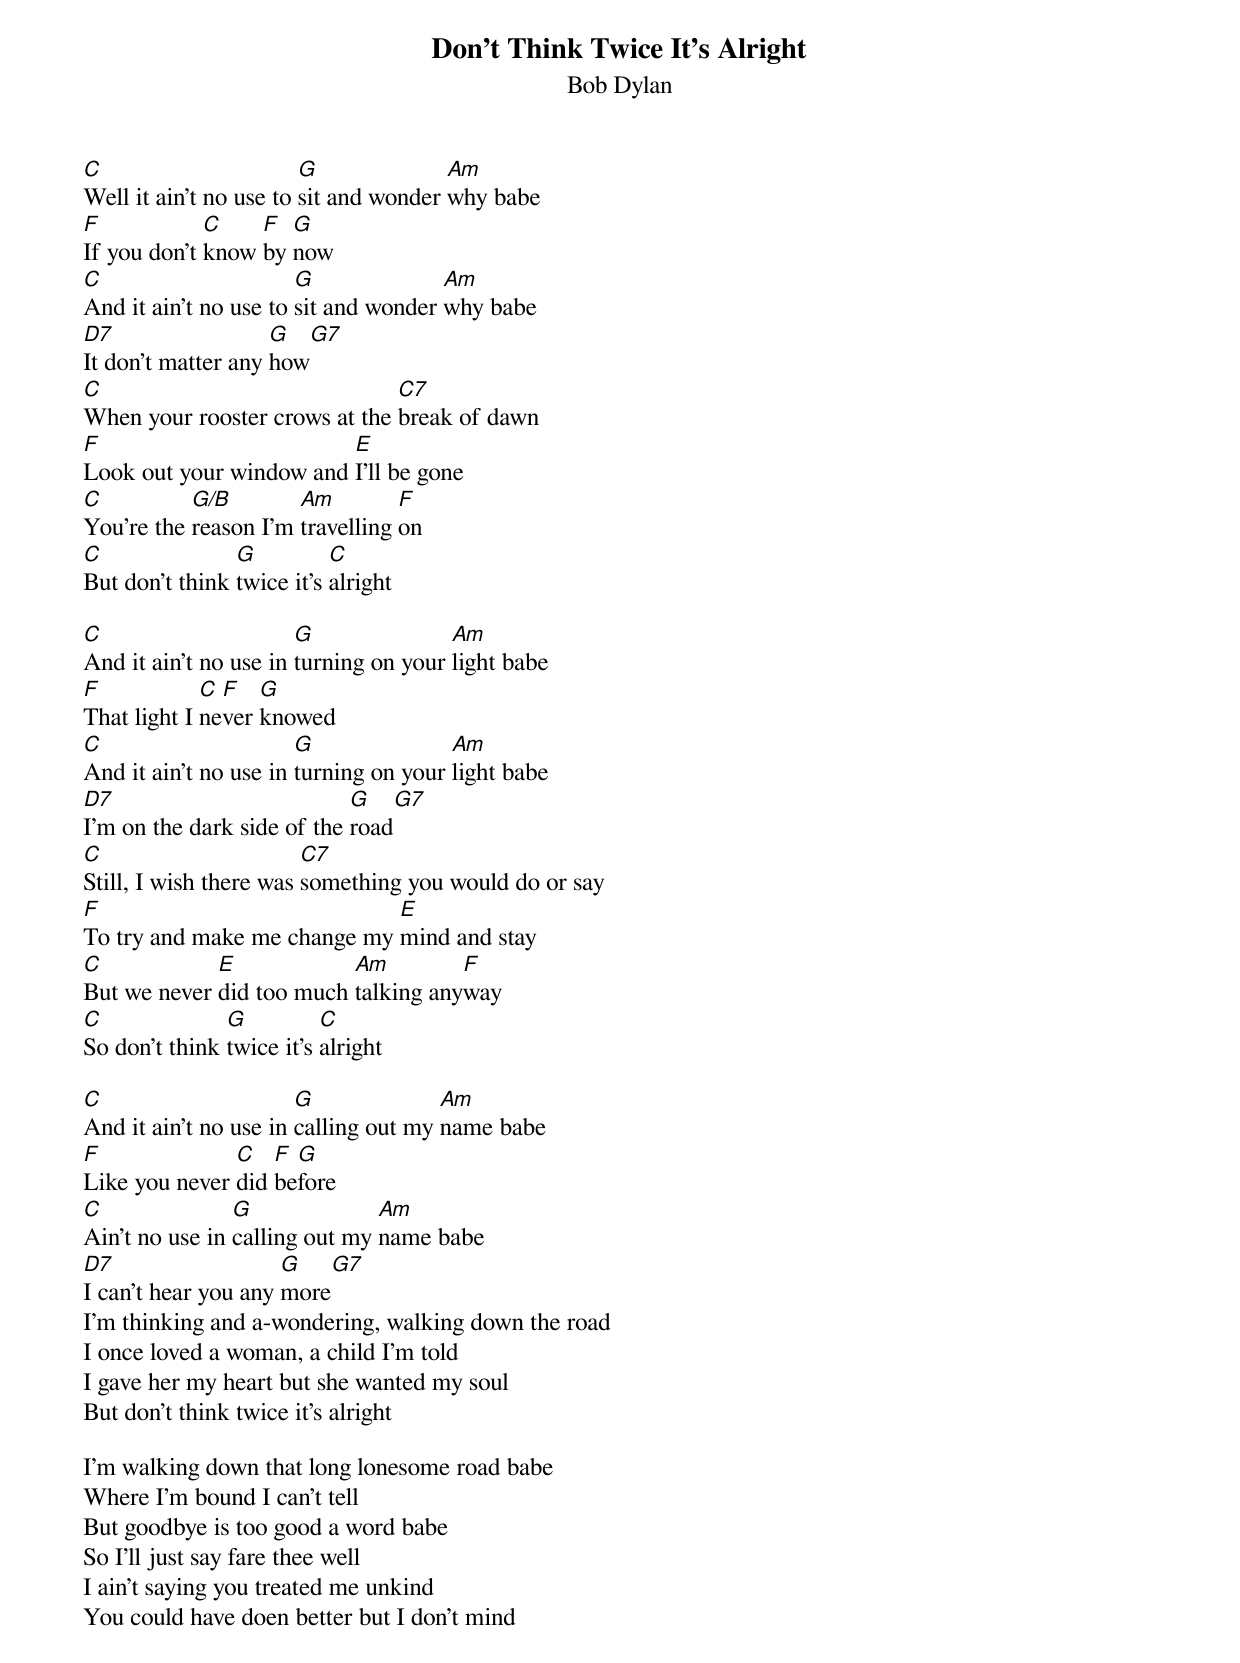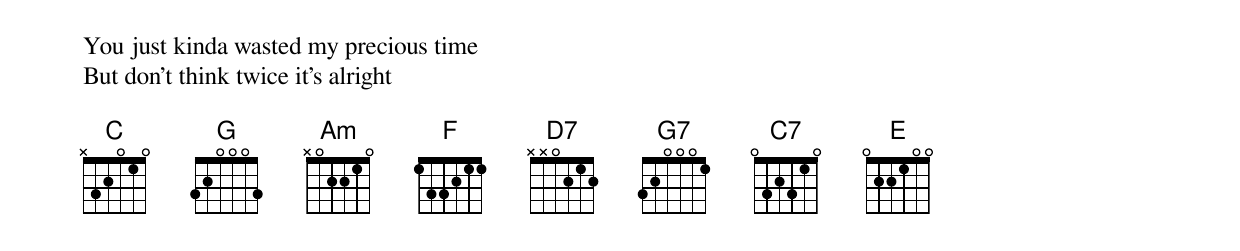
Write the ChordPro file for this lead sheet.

{t:Don't Think Twice It's Alright}
{st:Bob Dylan}

[C]Well it ain't no use to [G]sit and wonder [Am]why babe
[F]If you don't [C]know [F]by [G]now
[C]And it ain't no use to [G]sit and wonder [Am]why babe
[D7]It don't matter any [G]how[G7]
[C]When your rooster crows at the [C7]break of dawn
[F]Look out your window and [E]I'll be gone
[C]You're the [G/B]reason I'm [Am]travelling [F]on
[C]But don't think [G]twice it's [C]alright

[C]And it ain't no use in [G]turning on your [Am]light babe
[F]That light I [C]ne[F]ver [G]knowed
[C]And it ain't no use in [G]turning on your [Am]light babe
[D7]I'm on the dark side of the [G]road[G7]
[C]Still, I wish there was [C7]something you would do or say
[F]To try and make me change my [E]mind and stay
[C]But we never [E]did too much [Am]talking any[F]way
[C]So don't think [G]twice it's [C]alright

[C]And it ain't no use in [G]calling out my [Am]name babe
[F]Like you never [C]did [F]be[G]fore
[C]Ain't no use in [G]calling out my [Am]name babe
[D7]I can't hear you any [G]more[G7]
I'm thinking and a-wondering, walking down the road
I once loved a woman, a child I'm told
I gave her my heart but she wanted my soul
But don't think twice it's alright

I'm walking down that long lonesome road babe
Where I'm bound I can't tell
But goodbye is too good a word babe
So I'll just say fare thee well
I ain't saying you treated me unkind
You could have doen better but I don't mind
You just kinda wasted my precious time
But don't think twice it's alright

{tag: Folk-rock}
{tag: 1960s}
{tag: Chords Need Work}
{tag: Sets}
